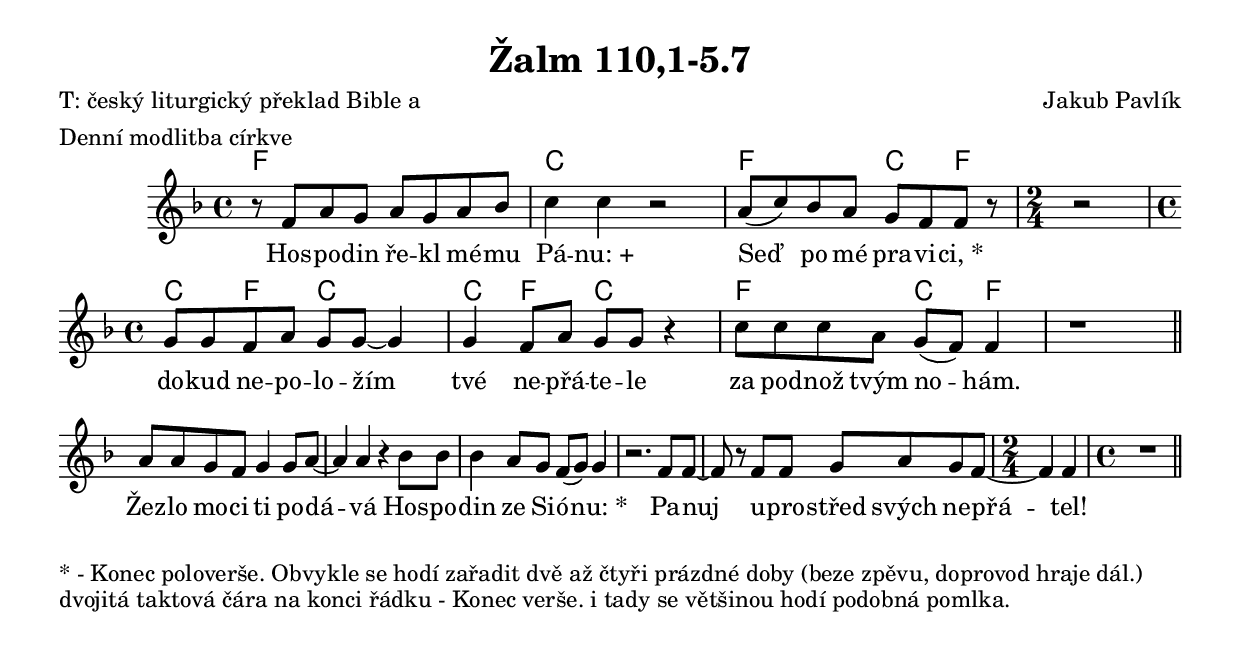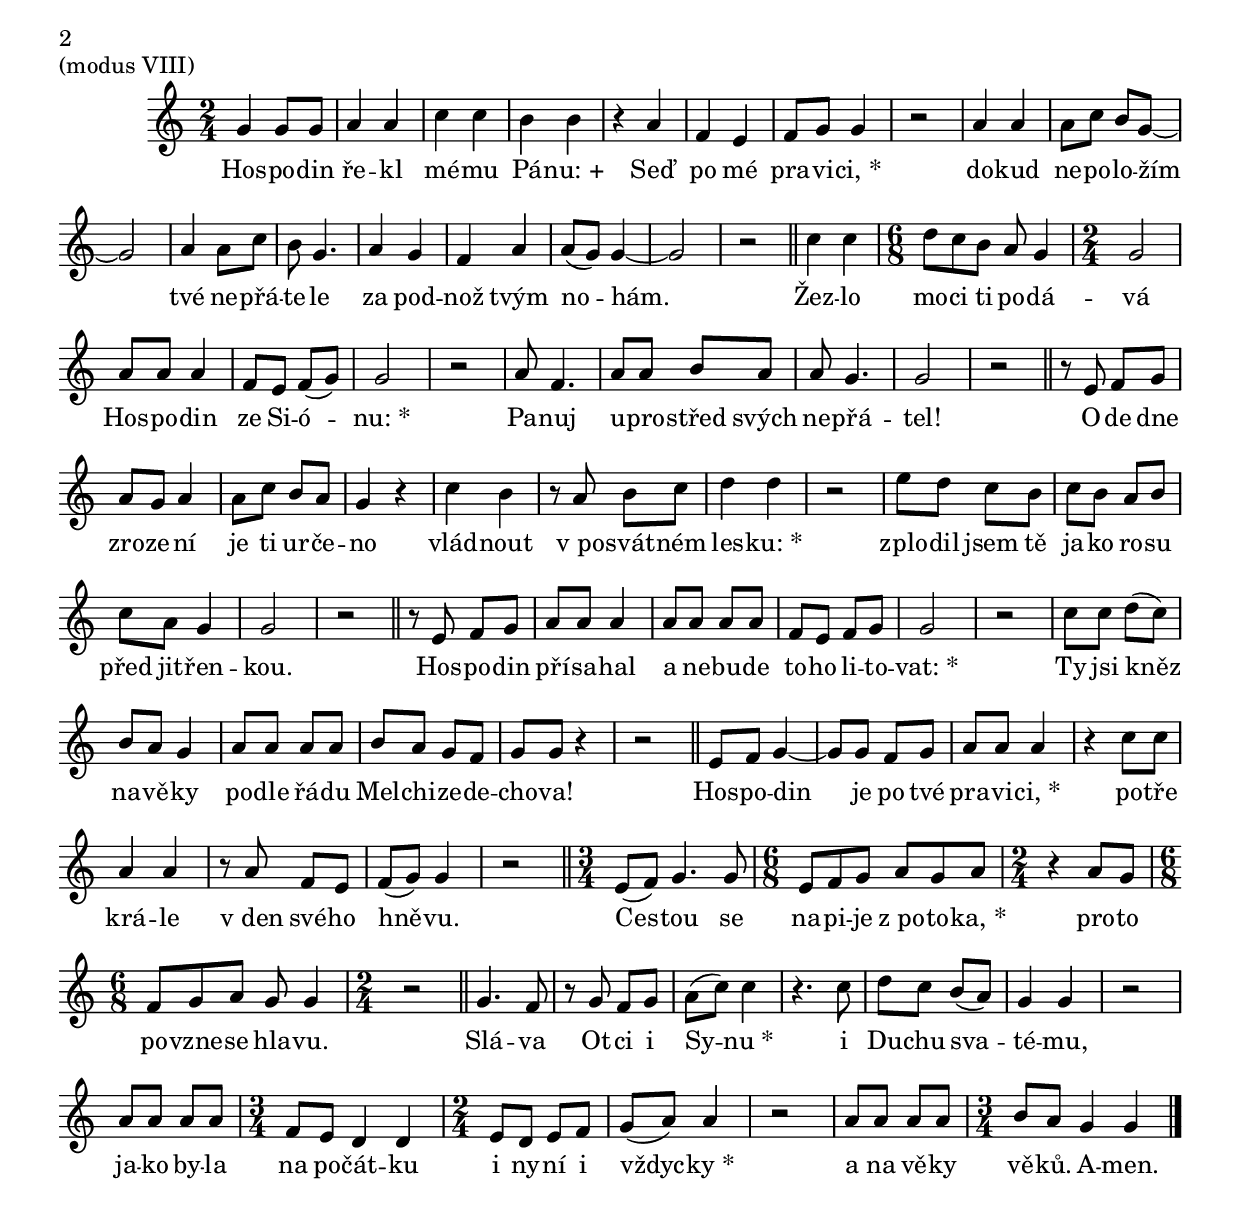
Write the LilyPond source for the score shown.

\version "2.16.0"

\include "spolecne/tiraz.ly"

\header {
  title = "Žalm 110,1-5.7"
  composer = "Jakub Pavlík"
  poet = \markup\column{
           \line{"T: český liturgický překlad Bible a"}
           \line{"Denní modlitba církve"}
  }
}

\layout {
  ragged-last = ##f
  
  \context {
    \Score
    \remove Bar_number_engraver
  }
  \context {
    \Staff
    \remove Custos_engraver
  }
}

\paper {
  ragged-bottom = ##t
}

text = \lyricmode {
  % 1
  Hos -- po -- din ře -- kl mé -- mu Pá -- nu:_+
  Seď po mé pra -- vi -- ci,_*
  do -- kud ne -- po -- lo -- žím tvé ne -- přá -- te -- le 
  za pod -- nož tvým no -- hám.

  % 2
  Žez -- lo mo -- ci ti po -- dá -- vá 
  Hos -- po -- din ze Si -- ó -- nu:_*
  Pa -- nuj u -- pro -- střed svých ne -- přá -- tel! 
  
  % 3
  O -- de dne zro -- ze -- ní je ti ur -- če -- no 
  vlád -- nout v_po -- svát -- ném les -- ku:_*
  zplo -- dil jsem tě ja -- ko ro -- su před jit -- řen -- kou.
  
  % 4
  Hos -- po -- din pří -- sa -- hal 
  a ne -- bu -- de to -- ho li -- to -- vat:_*
  Ty jsi kněz na -- vě -- ky 
  po -- dle řá -- du Mel -- chi -- ze -- de -- cho -- va!
  
  % 5
  Hos -- po -- din je po tvé pra -- vi -- ci,_*
  po -- tře krá -- le v_den své -- ho hně -- vu. 
  
  % 6
  Ces -- tou se na -- pi -- je z_po -- to -- ka,_*
  pro -- to po -- vzne -- se hla -- vu.
  
  %10
  Slá -- va Ot -- ci i Sy -- nu_*
  i Du -- chu sva -- té -- mu,
  %11
  ja -- ko by -- la na po -- čát -- ku i ny -- ní i vždyc -- ky_*
  a na vě -- ky vě -- ků. A -- men.
}

akordy = \chords {
  % 1
  f1 c1 
  f2 c4 f4 s2
  c4 f4 c2    c4 f4 c2   f2 c4 f4
  
  
}

po = \mark\markup{*}
ve = \mark\markup{//}

melodie = \relative c' {
  \override Score.RehearsalMark #'break-align-symbols = #'(staff-bar)
  % chci znacky na konci radku, ne na zacatku noveho
  \override Score.RehearsalMark #'break-visibility = #begin-of-line-invisible
  
  \key f \major
  
  % 1
  r8 f a g a g a bes c4 c r2 |
  a8( c) bes a g f f r8 \time 2/4 r2
  \time 4/4 g8 g f a g g8~ g4  g4 f8 a g g r4 c8 c c a g8( f) f4 
  r1 \bar "||" \break
  
  % 2
  a8 a g f g4 g8 a~ a4 a r4 bes8 bes bes4 a8 g f( g) g4 r2.
  f8 f~ f r8 f f g a g f~ \time 2/4 f4 f4 \time 4/4 r1 \bar "||" \break
}

% zalm
\score {
  <<
    \akordy
    \melodie
    \addlyrics { \text }
  >>
  \header{
    
  }
}

\markup\justify{
  * - Konec poloverše. Obvykle se hodí zařadit dvě až čtyři prázdné doby
  (beze zpěvu, doprovod hraje dál.)
}
\markup\justify{
  dvojitá taktová čára na konci řádku - Konec verše. 
  i tady se většinou hodí podobná pomlka.
}

\pageBreak

% ------------- jina verze

akordyB = \chords {
  % 1
  
}


melodieB = \relative c'' {
  \override Score.RehearsalMark #'break-align-symbols = #'(staff-bar)
  % chci znacky na konci radku, ne na zacatku noveho
  \override Score.RehearsalMark #'break-visibility = #begin-of-line-invisible
  
  % 1
  \time 2/4 g4 g8 g a4 a c c b b \bar "|"
  r4 a f e f8 g g4 r2 \bar "|"
  a4 a a8 c b g~ g2 \bar "|"
  a4 a8 c b g4. \bar "|"
  a4 g f a a8( g) g4~ g2 r \bar "||" 
  
  % 2
  c4 c \time 6/8 d8 c b a g4 \time 2/4 g2 \bar "|"
  a8 a a4 f8 e f( g) g2 r \bar "|"
  a8 f4. a8 a b a a g4. g2 r \bar "||" 
  
  % 3 
  r8 e8 f g a g a4 \bar "|" a8 c b a g4 r \bar "|"
  c4 b \bar "|" r8 a8 b c d4 d r2 \bar "|"
  e8 d c b c b a b c a g4 g2 r \bar "||" 
  
  % 4
  r8 e8 f g a a a4 a8 a a a f e f g g2 r \bar "|"
  c8 c d( c) b a g4 \bar "|"
  a8 a a a b a g f g g r4 r2 \bar "||" 
  
  % 5
  e8 f g4~ g8 g8 f g a a a4 \bar "|"
  r4 c8 c a4 a \bar "|" r8 a8 f e f( g) g4 r2 \bar "||" 
  
  % 6
  \time 3/4 e8( f) g4. g8 \time 6/8 e f g a g a \bar "|"
  \time 2/4 r4 a8 g \time 6/8 f g a g g4 \time 2/4 r2 \bar "||"
  
  % doxologie
  g4. f8 r g f g a( c) c4 \bar "|"
  r4. c8 d c b( a) g4 g r2 \bar "|"
  a8 a a a \time 3/4 f e d4 d 
  \time 2/4 e8 d e f g( a) a4 r2 \bar "|"
  a8 a a a \time 3/4 b a g4 g \bar "|."
}

% zalm
\score {
  <<
    \akordyB
    \melodieB
    \addlyrics { \text }
  >>
  \header{
    piece = "(modus VIII)"
  }
}